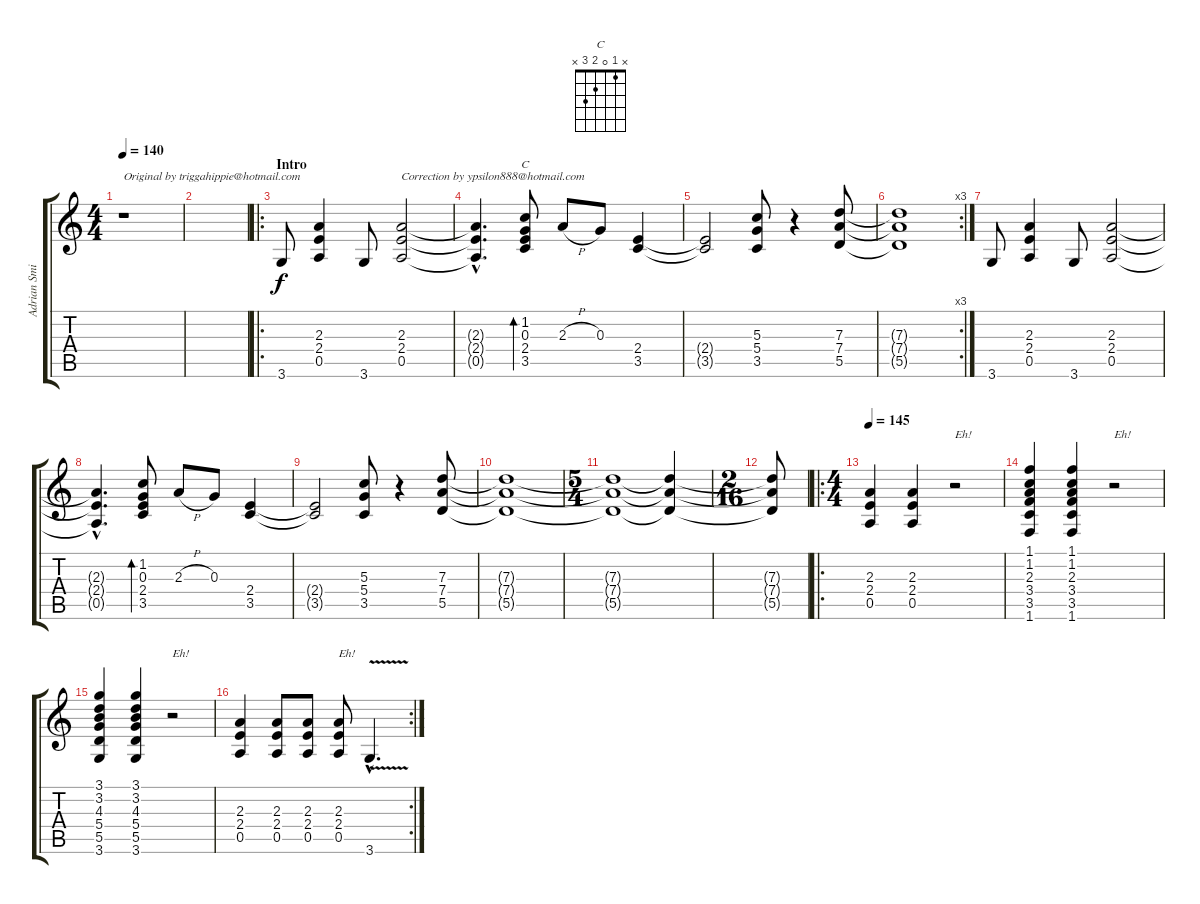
\track ("Adrian Smith" "Adrian Smi") {instrument distortionguitar}
\staff {score tabs}
\tuning (E4 B3 G3 D3 A2 E2) {hide}
\chord ("C" x 1 0 2 3 x)
\ts (4 4)
\tempo 140
\clef g2
\ks c
r.1{txt "Original by triggahippie@hotmail.com" dy f instrument distortionguitar} |
|
\ro
\section ("" "Intro")
3.6.8 (2.3 2.4 0.5).4 3.6.8 (2.3 2.4 0.5).2{txt "Correction by ypsilon888@hotmail.com"} |
(2.3{hac t} 2.4{hac t} 0.5{hac t}).4{d} (1.2 0.3 2.4 3.5).8{bd 480 ch "C"} 2.3{h}.8 0.3.8 (2.4 3.5).4 |
(2.4{t} 3.5{t}).2 (5.3 5.4 3.5).8 r.4 (7.3 7.4 5.5).8 |
\rc 3
(7.3{t} 7.4{t} 5.5{t}).1 |
3.6.8 (2.3 2.4 0.5).4 3.6.8 (2.3 2.4 0.5).2 |
(2.3{hac t} 2.4{hac t} 0.5{hac t}).4{d} (1.2 0.3 2.4 3.5).8{bd 480} 2.3{h}.8 0.3.8 (2.4 3.5).4 |
(2.4{t} 3.5{t}).2 (5.3 5.4 3.5).8 r.4 (7.3 7.4 5.5).8 |
(7.3{t} 7.4{t} 5.5{t}).1 |
\ts (5 4)
(7.3{t} 7.4{t} 5.5{t}).1 (7.3{t} 7.4{t} 5.5{t}).4 |
\ts (2 16)
(7.3{t} 7.4{t} 5.5{t}).8 |
\ro
\ts (4 4)
\tempo 145
(2.3 2.4 0.5).4 (2.3 2.4 0.5).4 r.2{txt "Eh!"} |
(1.1 1.2 2.3 3.4 3.5 1.6).4 (1.1 1.2 2.3 3.4 3.5 1.6).4 r.2{txt "Eh!"} |
(3.1 3.2 4.3 5.4 5.5 3.6).4 (3.1 3.2 4.3 5.4 5.5 3.6).4 r.2{txt "Eh!"} |
\rc 2
(2.3 2.4 0.5).4 (2.3 2.4 0.5).8 (2.3 2.4 0.5).8 (2.3 2.4 0.5).8{txt "Eh!"} 3.6{v hac}.4{d}
